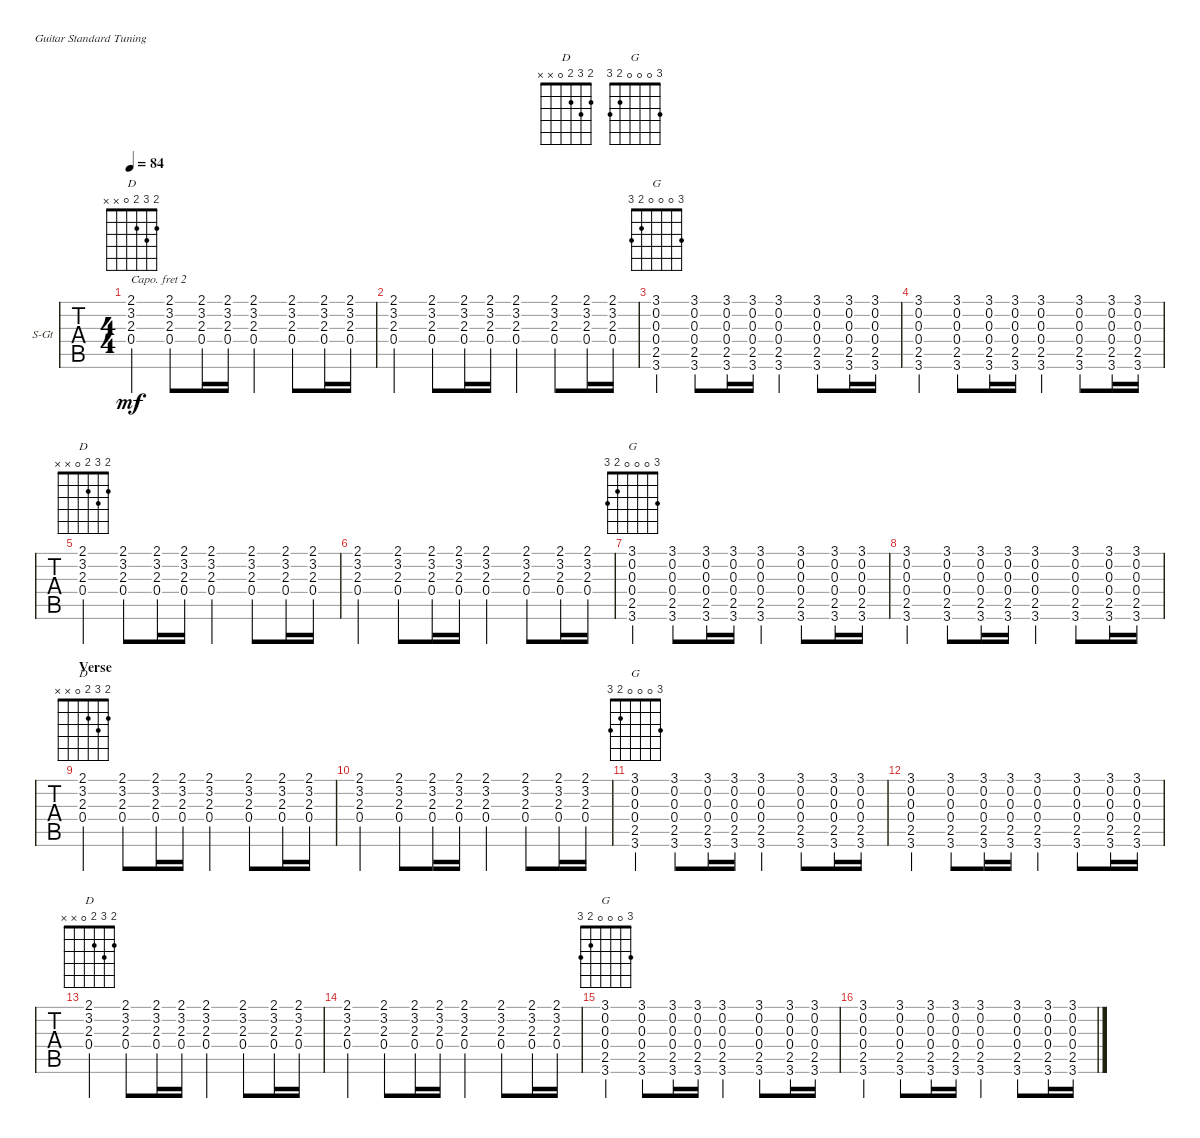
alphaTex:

\defaultSystemsLayout 4
\bracketExtendMode groupsimilarinstruments
\firstSystemTrackNameOrientation horizontal
\otherSystemsTrackNameOrientation horizontal
\chordDiagramsInScore
\track ("Steel Guitar" "S-Gt") {instrument acousticguitarsteel}
\staff {tabs}
\capo 2
\tuning (E4 B3 G3 D3 A2 E2)
\chord ("D" 2 3 2 0 x x) {showfingering false}
\chord ("G" 3 0 0 0 2 3) {showfingering false}
\ts (4 4)
\tempo 84
\clef g2
\ks c
(0.4 2.3 3.2 2.1).4{ch "D" dy mf instrument acousticguitarsteel} (0.4 2.3 3.2 2.1).8 (0.4 2.3 3.2 2.1).16 (0.4 2.3 3.2 2.1).16 (0.4 2.3 3.2 2.1).4 (0.4 2.3 3.2 2.1).8 (0.4 2.3 3.2 2.1).16 (0.4 2.3 3.2 2.1).16 |
(0.4 2.3 3.2 2.1).4 (0.4 2.3 3.2 2.1).8 (0.4 2.3 3.2 2.1).16 (0.4 2.3 3.2 2.1).16 (0.4 2.3 3.2 2.1).4 (0.4 2.3 3.2 2.1).8 (0.4 2.3 3.2 2.1).16 (0.4 2.3 3.2 2.1).16 |
(0.4 0.3 0.2 3.1 3.6 2.5).4{ch "G"} (0.4 0.3 0.2 3.1 2.5 3.6).8 (0.4 0.3 0.2 3.1 2.5 3.6).16 (0.4 0.3 0.2 3.1 2.5 3.6).16 (0.4 0.3 0.2 3.1 2.5 3.6).4 (0.4 0.3 0.2 3.1 2.5 3.6).8 (0.4 0.3 0.2 3.1 2.5 3.6).16 (0.4 0.3 0.2 3.1 2.5 3.6).16 |
(0.4 0.3 0.2 3.1 3.6 2.5).4 (0.4 0.3 0.2 3.1 2.5 3.6).8 (0.4 0.3 0.2 3.1 2.5 3.6).16 (0.4 0.3 0.2 3.1 2.5 3.6).16 (0.4 0.3 0.2 3.1 2.5 3.6).4 (0.4 0.3 0.2 3.1 2.5 3.6).8 (0.4 0.3 0.2 3.1 2.5 3.6).16 (0.4 0.3 0.2 3.1 2.5 3.6).16 |
(0.4 2.3 3.2 2.1).4{ch "D"} (0.4 2.3 3.2 2.1).8 (0.4 2.3 3.2 2.1).16 (0.4 2.3 3.2 2.1).16 (0.4 2.3 3.2 2.1).4 (0.4 2.3 3.2 2.1).8 (0.4 2.3 3.2 2.1).16 (0.4 2.3 3.2 2.1).16 |
(0.4 2.3 3.2 2.1).4 (0.4 2.3 3.2 2.1).8 (0.4 2.3 3.2 2.1).16 (0.4 2.3 3.2 2.1).16 (0.4 2.3 3.2 2.1).4 (0.4 2.3 3.2 2.1).8 (0.4 2.3 3.2 2.1).16 (0.4 2.3 3.2 2.1).16 |
(0.4 0.3 0.2 3.1 3.6 2.5).4{ch "G"} (0.4 0.3 0.2 3.1 2.5 3.6).8 (0.4 0.3 0.2 3.1 2.5 3.6).16 (0.4 0.3 0.2 3.1 2.5 3.6).16 (0.4 0.3 0.2 3.1 2.5 3.6).4 (0.4 0.3 0.2 3.1 2.5 3.6).8 (0.4 0.3 0.2 3.1 2.5 3.6).16 (0.4 0.3 0.2 3.1 2.5 3.6).16 |
(0.4 0.3 0.2 3.1 3.6 2.5).4 (0.4 0.3 0.2 3.1 2.5 3.6).8 (0.4 0.3 0.2 3.1 2.5 3.6).16 (0.4 0.3 0.2 3.1 2.5 3.6).16 (0.4 0.3 0.2 3.1 2.5 3.6).4 (0.4 0.3 0.2 3.1 2.5 3.6).8 (0.4 0.3 0.2 3.1 2.5 3.6).16 (0.4 0.3 0.2 3.1 2.5 3.6).16 |
\section ("" "Verse")
(0.4 2.3 3.2 2.1).4{ch "D"} (0.4 2.3 3.2 2.1).8 (0.4 2.3 3.2 2.1).16 (0.4 2.3 3.2 2.1).16 (0.4 2.3 3.2 2.1).4 (0.4 2.3 3.2 2.1).8 (0.4 2.3 3.2 2.1).16 (0.4 2.3 3.2 2.1).16 |
(0.4 2.3 3.2 2.1).4 (0.4 2.3 3.2 2.1).8 (0.4 2.3 3.2 2.1).16 (0.4 2.3 3.2 2.1).16 (0.4 2.3 3.2 2.1).4 (0.4 2.3 3.2 2.1).8 (0.4 2.3 3.2 2.1).16 (0.4 2.3 3.2 2.1).16 |
(0.4 0.3 0.2 3.1 3.6 2.5).4{ch "G"} (0.4 0.3 0.2 3.1 2.5 3.6).8 (0.4 0.3 0.2 3.1 2.5 3.6).16 (0.4 0.3 0.2 3.1 2.5 3.6).16 (0.4 0.3 0.2 3.1 2.5 3.6).4 (0.4 0.3 0.2 3.1 2.5 3.6).8 (0.4 0.3 0.2 3.1 2.5 3.6).16 (0.4 0.3 0.2 3.1 2.5 3.6).16 |
(0.4 0.3 0.2 3.1 3.6 2.5).4 (0.4 0.3 0.2 3.1 2.5 3.6).8 (0.4 0.3 0.2 3.1 2.5 3.6).16 (0.4 0.3 0.2 3.1 2.5 3.6).16 (0.4 0.3 0.2 3.1 2.5 3.6).4 (0.4 0.3 0.2 3.1 2.5 3.6).8 (0.4 0.3 0.2 3.1 2.5 3.6).16 (0.4 0.3 0.2 3.1 2.5 3.6).16 |
(0.4 2.3 3.2 2.1).4{ch "D"} (0.4 2.3 3.2 2.1).8 (0.4 2.3 3.2 2.1).16 (0.4 2.3 3.2 2.1).16 (0.4 2.3 3.2 2.1).4 (0.4 2.3 3.2 2.1).8 (0.4 2.3 3.2 2.1).16 (0.4 2.3 3.2 2.1).16 |
(0.4 2.3 3.2 2.1).4 (0.4 2.3 3.2 2.1).8 (0.4 2.3 3.2 2.1).16 (0.4 2.3 3.2 2.1).16 (0.4 2.3 3.2 2.1).4 (0.4 2.3 3.2 2.1).8 (0.4 2.3 3.2 2.1).16 (0.4 2.3 3.2 2.1).16 |
(0.4 0.3 0.2 3.1 3.6 2.5).4{ch "G"} (0.4 0.3 0.2 3.1 2.5 3.6).8 (0.4 0.3 0.2 3.1 2.5 3.6).16 (0.4 0.3 0.2 3.1 2.5 3.6).16 (0.4 0.3 0.2 3.1 2.5 3.6).4 (0.4 0.3 0.2 3.1 2.5 3.6).8 (0.4 0.3 0.2 3.1 2.5 3.6).16 (0.4 0.3 0.2 3.1 2.5 3.6).16 |
(0.4 0.3 0.2 3.1 3.6 2.5).4 (0.4 0.3 0.2 3.1 2.5 3.6).8 (0.4 0.3 0.2 3.1 2.5 3.6).16 (0.4 0.3 0.2 3.1 2.5 3.6).16 (0.4 0.3 0.2 3.1 2.5 3.6).4 (0.4 0.3 0.2 3.1 2.5 3.6).8 (0.4 0.3 0.2 3.1 2.5 3.6).16 (0.4 0.3 0.2 3.1 2.5 3.6).16
